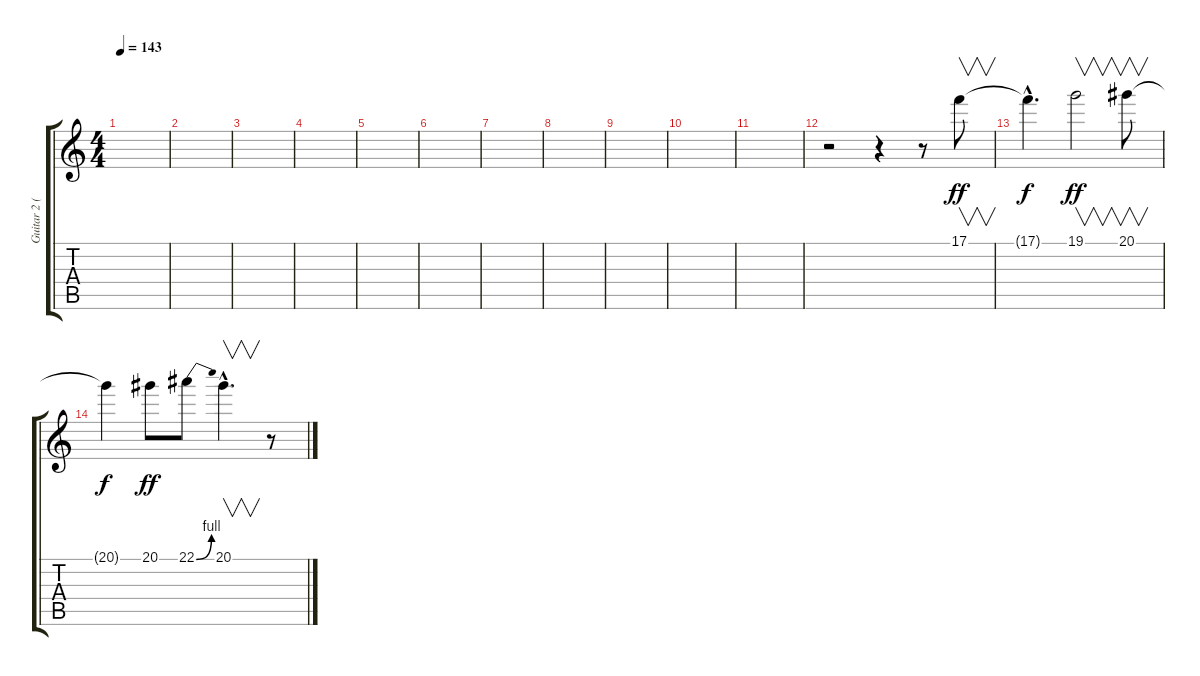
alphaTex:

\track ("Guitar 2 (Lead)" "Guitar 2 (") {instrument distortionguitar}
\staff {score tabs}
\tuning (C4 G3 Eb3 Bb2 F2 C2) {hide}
\ts (4 4)
\tempo 143
\clef g2
\ks c
|
|
|
|
|
|
|
|
|
|
|
r.2{balance 6 instrument distortionguitar} r.4 r.8 17.1.8{v dy ff} |
17.1{hac t}.4{d dy f} 19.1.2{v dy ff} 20.1.8{v} |
20.1{t}.4{dy f} 20.1.8{dy ff} 22.1{be (bend 0 0 60 4)}.8 20.1{hac}.4{v d} r.8
